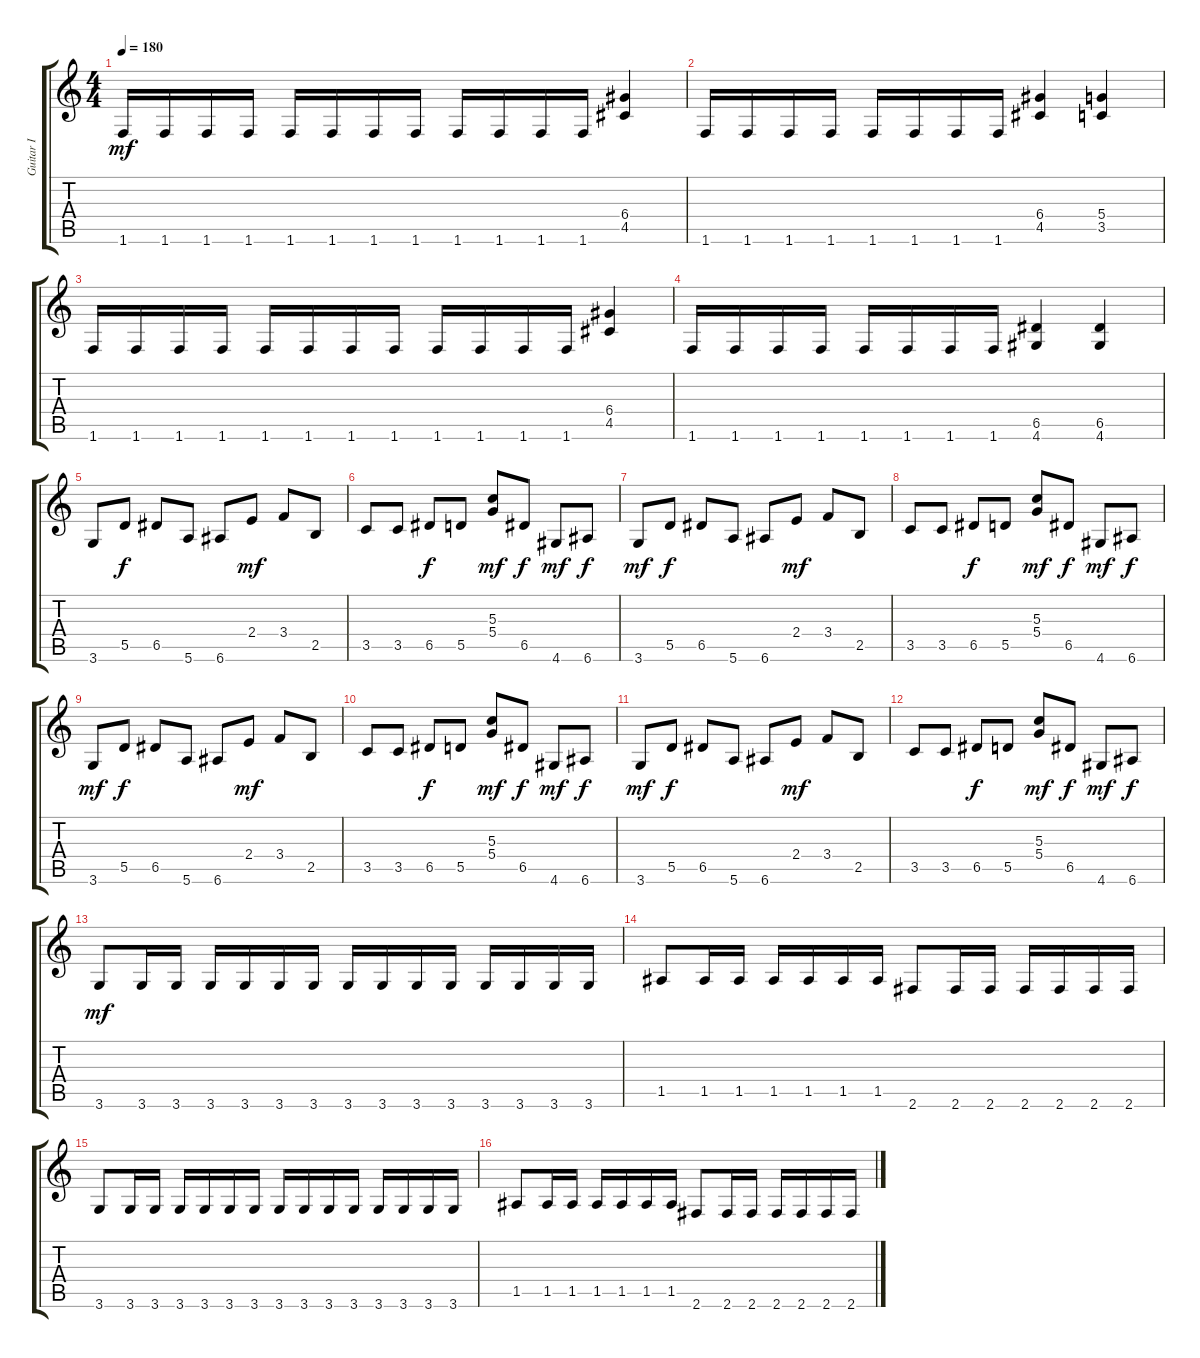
\track ("Guitar I" "Guitar I") {instrument distortionguitar}
\staff {score tabs}
\tuning (E4 B3 G3 D3 A2 E2) {hide}
\ts (4 4)
\tempo 180
\clef g2
\ks c
1.6.16{dy mf} 1.6.16 1.6.16 1.6.16 1.6.16 1.6.16 1.6.16 1.6.16 1.6.16 1.6.16 1.6.16 1.6.16 (6.4 4.5).4 |
1.6.16 1.6.16 1.6.16 1.6.16 1.6.16 1.6.16 1.6.16 1.6.16 (6.4 4.5).4 (5.4 3.5).4 |
1.6.16 1.6.16 1.6.16 1.6.16 1.6.16 1.6.16 1.6.16 1.6.16 1.6.16 1.6.16 1.6.16 1.6.16 (6.4 4.5).4 |
1.6.16 1.6.16 1.6.16 1.6.16 1.6.16 1.6.16 1.6.16 1.6.16 (6.5 4.6).4 (6.5 4.6).4 |
3.6.8 5.5.8{dy f} 6.5.8 5.6.8 6.6.8 2.4.8{dy mf} 3.4.8 2.5.8 |
3.5.8 3.5.8 6.5.8{dy f} 5.5.8 (5.3 5.4).8{dy mf} 6.5.8{dy f} 4.6.8{dy mf} 6.6.8{dy f} |
3.6.8{dy mf} 5.5.8{dy f} 6.5.8 5.6.8 6.6.8 2.4.8{dy mf} 3.4.8 2.5.8 |
3.5.8 3.5.8 6.5.8{dy f} 5.5.8 (5.3 5.4).8{dy mf} 6.5.8{dy f} 4.6.8{dy mf} 6.6.8{dy f} |
3.6.8{dy mf} 5.5.8{dy f} 6.5.8 5.6.8 6.6.8 2.4.8{dy mf} 3.4.8 2.5.8 |
3.5.8 3.5.8 6.5.8{dy f} 5.5.8 (5.3 5.4).8{dy mf} 6.5.8{dy f} 4.6.8{dy mf} 6.6.8{dy f} |
3.6.8{dy mf} 5.5.8{dy f} 6.5.8 5.6.8 6.6.8 2.4.8{dy mf} 3.4.8 2.5.8 |
3.5.8 3.5.8 6.5.8{dy f} 5.5.8 (5.3 5.4).8{dy mf} 6.5.8{dy f} 4.6.8{dy mf} 6.6.8{dy f} |
3.6.8{dy mf} 3.6.16 3.6.16 3.6.16 3.6.16 3.6.16 3.6.16 3.6.16 3.6.16 3.6.16 3.6.16 3.6.16 3.6.16 3.6.16 3.6.16 |
1.5.8 1.5.16 1.5.16 1.5.16 1.5.16 1.5.16 1.5.16 2.6.8 2.6.16 2.6.16 2.6.16 2.6.16 2.6.16 2.6.16 |
3.6.8 3.6.16 3.6.16 3.6.16 3.6.16 3.6.16 3.6.16 3.6.16 3.6.16 3.6.16 3.6.16 3.6.16 3.6.16 3.6.16 3.6.16 |
1.5.8 1.5.16 1.5.16 1.5.16 1.5.16 1.5.16 1.5.16 2.6.8 2.6.16 2.6.16 2.6.16 2.6.16 2.6.16 2.6.16
